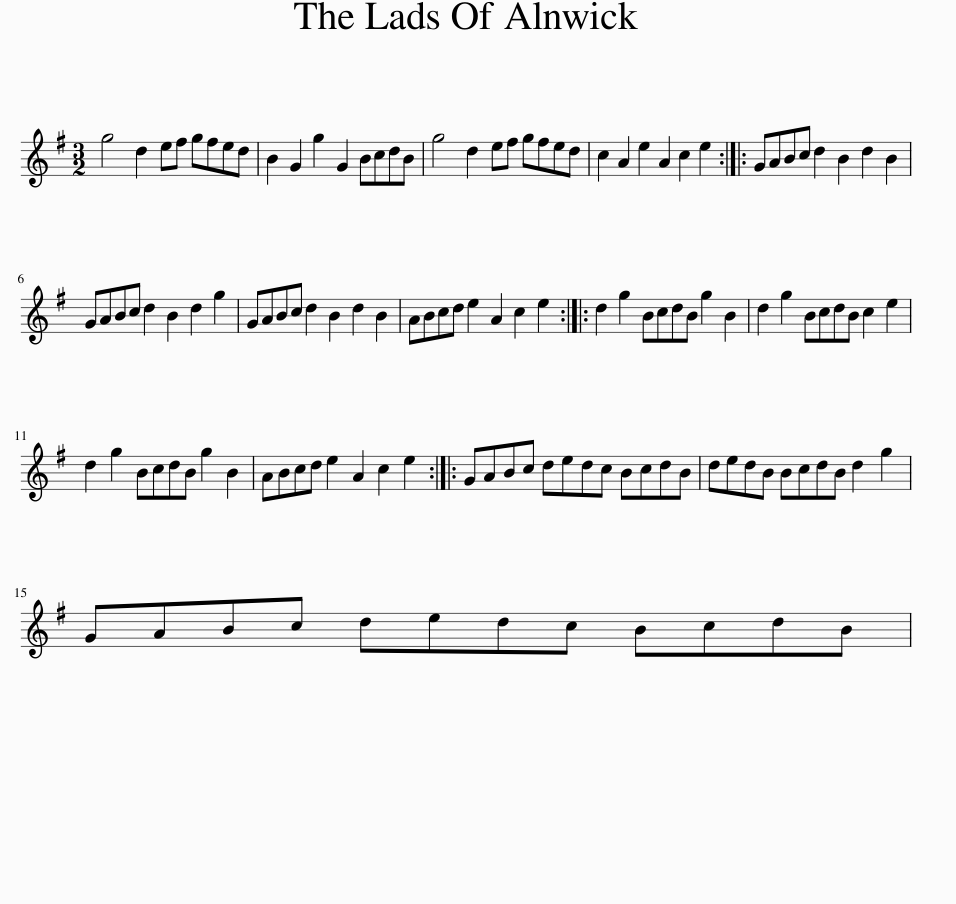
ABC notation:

X:1
L:1/8
M:3/2
I:linebreak $
K:G
V:1 treble
V:1
 g4 d2 ef gfed | B2 G2 g2 G2 BcdB | g4 d2 ef gfed | c2 A2 e2 A2 c2 e2 :: GABc d2 B2 d2 B2 |$ %5
 GABc d2 B2 d2 g2 | GABc d2 B2 d2 B2 | ABcd e2 A2 c2 e2 :: d2 g2 BcdB g2 B2 | d2 g2 BcdB c2 e2 |$ %10
 d2 g2 BcdB g2 B2 | ABcd e2 A2 c2 e2 :: GABc dedc BcdB | dedB BcdB d2 g2 |$ GABc dedc BcdB | %15
